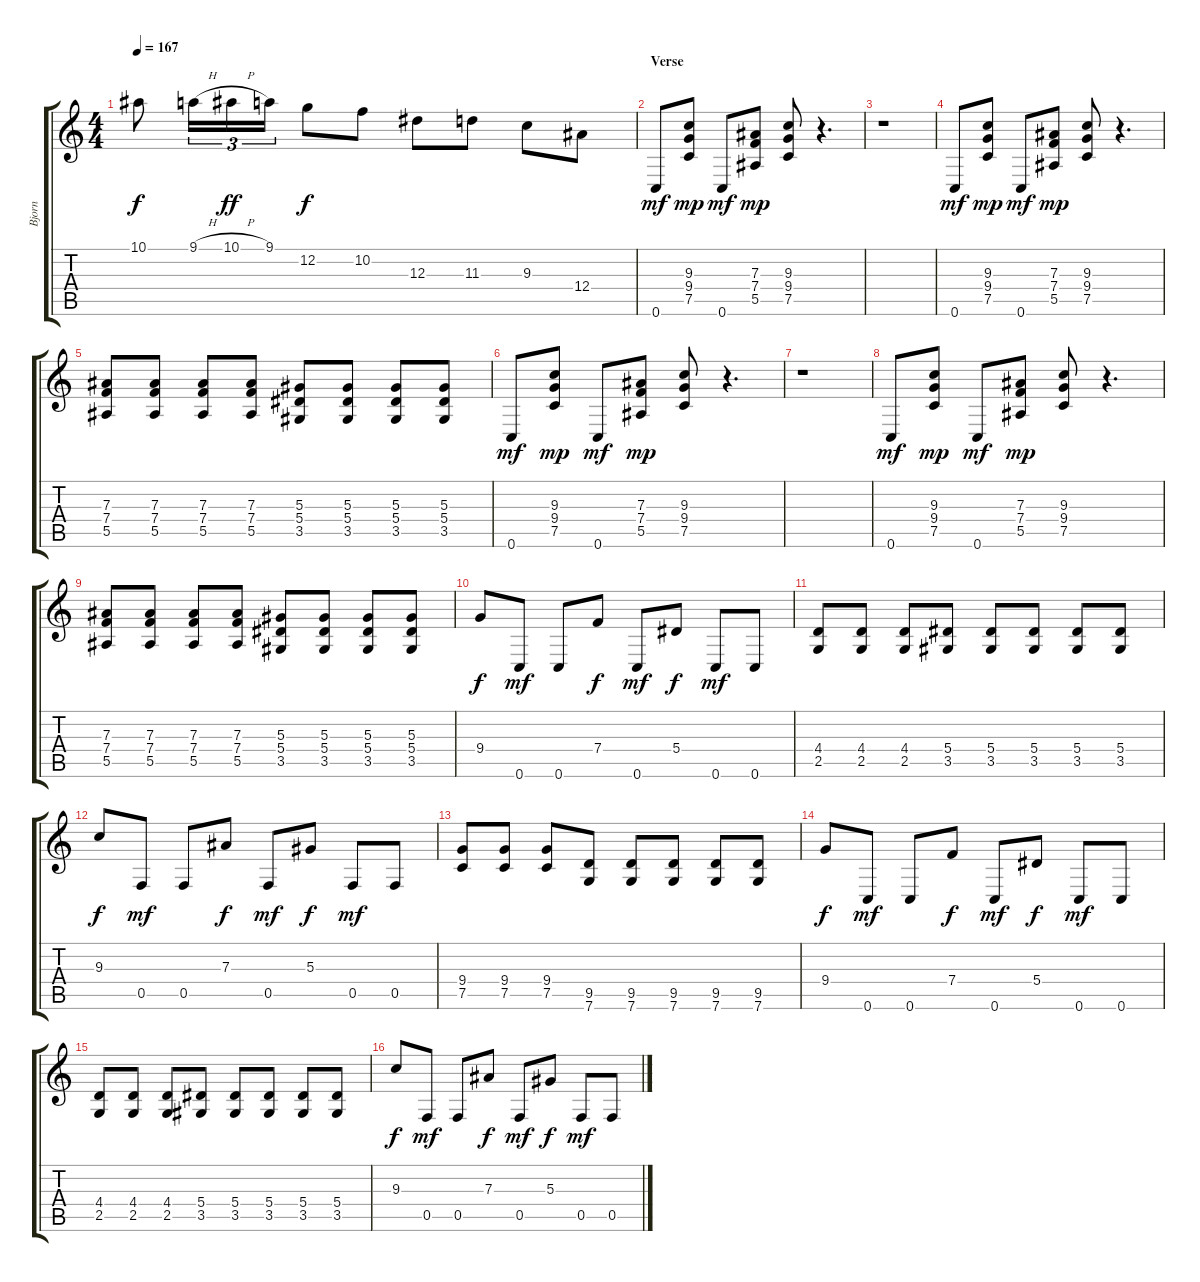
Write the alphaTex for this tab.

\track ("Bjorn" "Bjorn") {instrument distortionguitar}
\staff {score tabs}
\tuning (C4 G3 Eb3 Bb2 F2 C2) {hide}
\ts (4 4)
\tempo 167
\clef g2
\ks c
10.1.8{dy f} 9.1{h}.16{tu (3 2)} 10.1{h}.16{tu (3 2) dy ff} 9.1.16{tu (3 2)} 12.2.8{dy f} 10.2.8 12.3.8 11.3.8 9.3.8 12.4.8 |
\section ("" "Verse")
0.6.8{dy mf} (9.3 9.4 7.5).8{dy mp} 0.6.8{dy mf} (7.3 7.4 5.5).8{dy mp} (9.3 9.4 7.5).8 r.4{d} |
r.1 |
0.6.8{dy mf} (9.3 9.4 7.5).8{dy mp} 0.6.8{dy mf} (7.3 7.4 5.5).8{dy mp} (9.3 9.4 7.5).8 r.4{d} |
(7.3 7.4 5.5).8 (7.3 7.4 5.5).8 (7.3 7.4 5.5).8 (7.3 7.4 5.5).8 (5.3 5.4 3.5).8 (5.3 5.4 3.5).8 (5.3 5.4 3.5).8 (5.3 5.4 3.5).8 |
0.6.8{dy mf} (9.3 9.4 7.5).8{dy mp} 0.6.8{dy mf} (7.3 7.4 5.5).8{dy mp} (9.3 9.4 7.5).8 r.4{d} |
r.1 |
0.6.8{dy mf} (9.3 9.4 7.5).8{dy mp} 0.6.8{dy mf} (7.3 7.4 5.5).8{dy mp} (9.3 9.4 7.5).8 r.4{d} |
(7.3 7.4 5.5).8 (7.3 7.4 5.5).8 (7.3 7.4 5.5).8 (7.3 7.4 5.5).8 (5.3 5.4 3.5).8 (5.3 5.4 3.5).8 (5.3 5.4 3.5).8 (5.3 5.4 3.5).8 |
9.4.8{dy f} 0.6.8{dy mf} 0.6.8 7.4.8{dy f} 0.6.8{dy mf} 5.4.8{dy f} 0.6.8{dy mf} 0.6.8 |
(4.4 2.5).8 (4.4 2.5).8 (4.4 2.5).8 (5.4 3.5).8 (5.4 3.5).8 (5.4 3.5).8 (5.4 3.5).8 (5.4 3.5).8 |
9.3.8{dy f} 0.5.8{dy mf} 0.5.8 7.3.8{dy f} 0.5.8{dy mf} 5.3.8{dy f} 0.5.8{dy mf} 0.5.8 |
(9.4 7.5).8 (9.4 7.5).8 (9.4 7.5).8 (9.5 7.6).8 (9.5 7.6).8 (9.5 7.6).8 (9.5 7.6).8 (9.5 7.6).8 |
9.4.8{dy f} 0.6.8{dy mf} 0.6.8 7.4.8{dy f} 0.6.8{dy mf} 5.4.8{dy f} 0.6.8{dy mf} 0.6.8 |
(4.4 2.5).8 (4.4 2.5).8 (4.4 2.5).8 (5.4 3.5).8 (5.4 3.5).8 (5.4 3.5).8 (5.4 3.5).8 (5.4 3.5).8 |
9.3.8{dy f} 0.5.8{dy mf} 0.5.8 7.3.8{dy f} 0.5.8{dy mf} 5.3.8{dy f} 0.5.8{dy mf} 0.5.8
